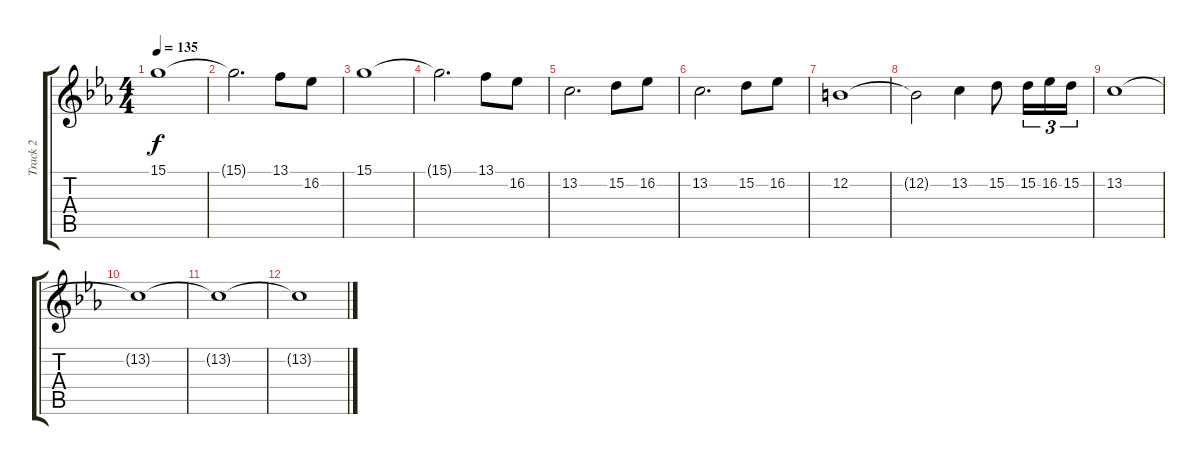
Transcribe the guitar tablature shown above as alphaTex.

\track ("Track 2" "Track 2") {instrument flute}
\staff {score tabs}
\tuning (E4 B3 G3 D3 A2 E2) {hide}
\ts (4 4)
\tempo 135
\clef g2
\ks cminor
15.1.1{dy f} |
15.1{t}.2{d} 13.1.8 16.2.8 |
15.1.1 |
15.1{t}.2{d} 13.1.8 16.2.8 |
13.2.2{d} 15.2.8 16.2.8 |
13.2.2{d} 15.2.8 16.2.8 |
12.2.1 |
12.2{t}.2 13.2.4 15.2.8 15.2.16{tu (3 2)} 16.2.16{tu (3 2)} 15.2.16{tu (3 2)} |
13.2.1 |
13.2{t}.1 |
13.2{t}.1 |
13.2{t}.1
